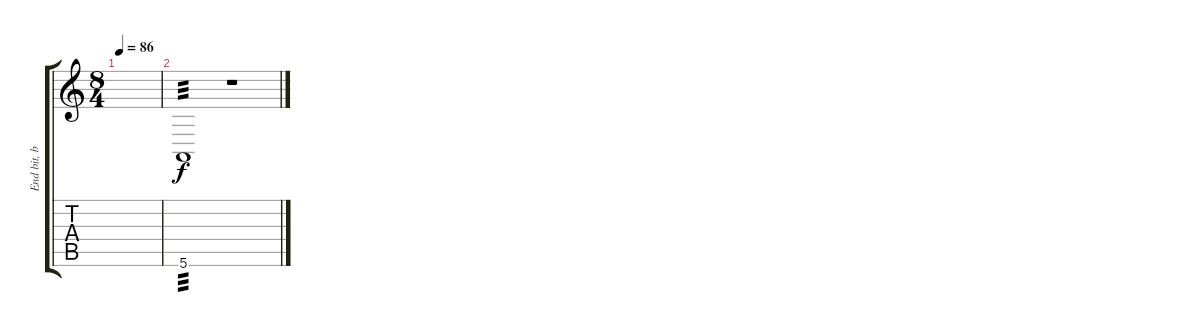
\track ("End bit, breaking stuff" "End bit, b") {instrument gunshot}
\staff {score tabs}
\tuning (E4 B3 G3 D3 A2 E2) {hide}
\ts (8 4)
\tempo 86
\clef g2
\ks c
|
5.6.1{tp 3} r.1
